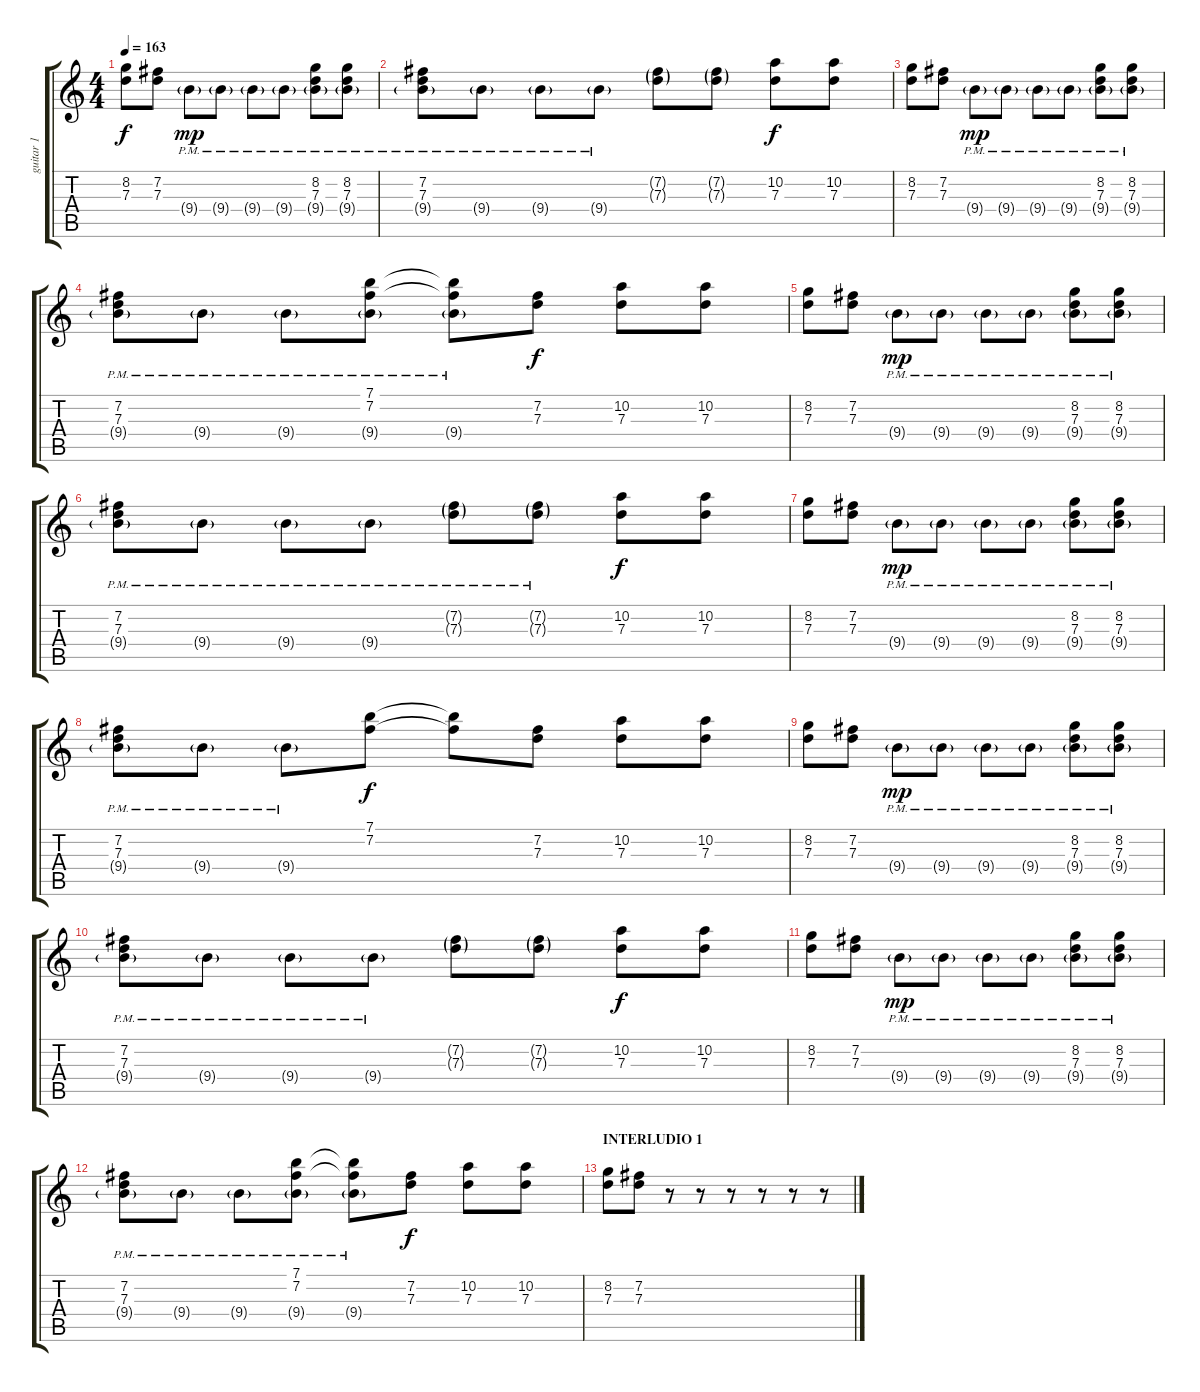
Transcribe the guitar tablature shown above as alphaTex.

\track ("guitar 1" "guitar 1") {instrument acousticguitarsteel}
\staff {score tabs}
\tuning (E4 B3 G3 D3 A2 E2) {hide}
\ts (4 4)
\tempo 163
\clef g2
\ks c
(8.2 7.3).8{dy f} (7.2 7.3).8 9.4{g pm}.8{dy mp} 9.4{g pm}.8 9.4{g pm}.8 9.4{g pm}.8 (8.2 7.3 9.4{g pm}).8 (8.2 7.3 9.4{g pm}).8 |
(7.2 7.3 9.4{g pm}).8 9.4{g pm}.8 9.4{g pm}.8 9.4{g pm}.8 (7.2{g} 7.3{g}).8 (7.2{g} 7.3{g}).8 (10.2 7.3).8{dy f} (10.2 7.3).8 |
(8.2 7.3).8 (7.2 7.3).8 9.4{g pm}.8{dy mp} 9.4{g pm}.8 9.4{g pm}.8 9.4{g pm}.8 (8.2 7.3 9.4{g pm}).8 (8.2 7.3 9.4{g pm}).8 |
(7.2 7.3 9.4{g pm}).8 9.4{g pm}.8 9.4{g pm}.8 (7.1 7.2 9.4{g pm}).8 (7.1{t} 7.2{t} 9.4{g pm}).8 (7.2 7.3).8{dy f} (10.2 7.3).8 (10.2 7.3).8 |
(8.2 7.3).8 (7.2 7.3).8 9.4{g pm}.8{dy mp} 9.4{g pm}.8 9.4{g pm}.8 9.4{g pm}.8 (8.2 7.3 9.4{g pm}).8 (8.2 7.3 9.4{g pm}).8 |
(7.2 7.3 9.4{g pm}).8 9.4{g pm}.8 9.4{g pm}.8 9.4{g pm}.8 (7.2{g pm} 7.3{g pm}).8 (7.2{g pm} 7.3{g pm}).8 (10.2 7.3).8{dy f} (10.2 7.3).8 |
(8.2 7.3).8 (7.2 7.3).8 9.4{g pm}.8{dy mp} 9.4{g pm}.8 9.4{g pm}.8 9.4{g pm}.8 (8.2 7.3 9.4{g pm}).8 (8.2 7.3 9.4{g pm}).8 |
(7.2 7.3 9.4{g pm}).8 9.4{g pm}.8 9.4{g pm}.8 (7.1 7.2).8{dy f} (7.1{t} 7.2{t}).8 (7.2 7.3).8 (10.2 7.3).8 (10.2 7.3).8 |
(8.2 7.3).8 (7.2 7.3).8 9.4{g pm}.8{dy mp} 9.4{g pm}.8 9.4{g pm}.8 9.4{g pm}.8 (8.2 7.3 9.4{g pm}).8 (8.2 7.3 9.4{g pm}).8 |
(7.2 7.3 9.4{g pm}).8 9.4{g pm}.8 9.4{g pm}.8 9.4{g pm}.8 (7.2{g} 7.3{g}).8 (7.2{g} 7.3{g}).8 (10.2 7.3).8{dy f} (10.2 7.3).8 |
(8.2 7.3).8 (7.2 7.3).8 9.4{g pm}.8{dy mp} 9.4{g pm}.8 9.4{g pm}.8 9.4{g pm}.8 (8.2 7.3 9.4{g pm}).8 (8.2 7.3 9.4{g pm}).8 |
(7.2 7.3 9.4{g pm}).8 9.4{g pm}.8 9.4{g pm}.8 (7.1 7.2 9.4{g pm}).8 (7.1{t} 7.2{t} 9.4{g pm}).8 (7.2 7.3).8{dy f} (10.2 7.3).8 (10.2 7.3).8 |
\section ("" "INTERLUDIO 1")
(8.2 7.3).8 (7.2 7.3).8 r.8 r.8 r.8 r.8 r.8 r.8
